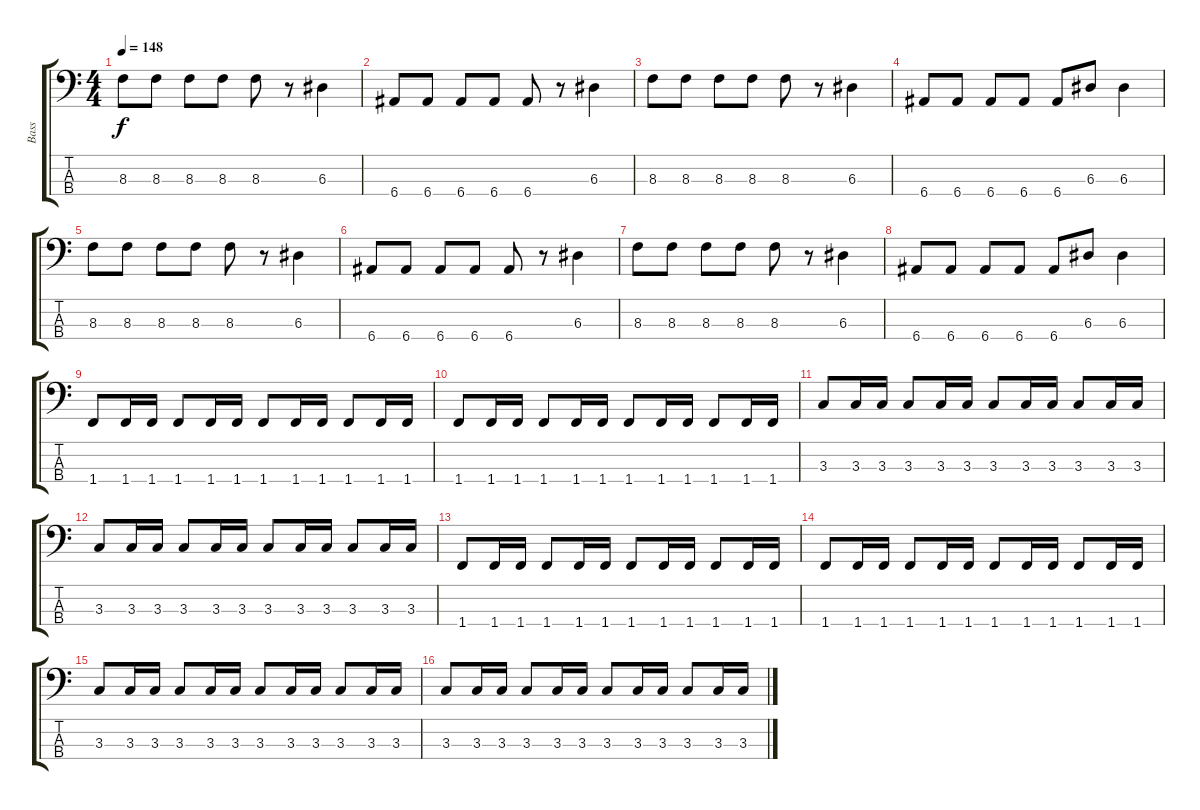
\track ("Bass" "Bass") {instrument electricbasspick}
\staff {score tabs}
\tuning (G2 D2 A1 E1) {hide}
\ts (4 4)
\tempo 148
\clef f4
\ks c
8.3.8{dy f instrument electricbasspick} 8.3.8 8.3.8 8.3.8 8.3.8 r.8 6.3.4 |
6.4.8 6.4.8 6.4.8 6.4.8 6.4.8 r.8 6.3.4 |
8.3.8 8.3.8 8.3.8 8.3.8 8.3.8 r.8 6.3.4 |
6.4.8 6.4.8 6.4.8 6.4.8 6.4.8 6.3.8 6.3.4 |
8.3.8 8.3.8 8.3.8 8.3.8 8.3.8 r.8 6.3.4 |
6.4.8 6.4.8 6.4.8 6.4.8 6.4.8 r.8 6.3.4 |
8.3.8 8.3.8 8.3.8 8.3.8 8.3.8 r.8 6.3.4 |
6.4.8 6.4.8 6.4.8 6.4.8 6.4.8 6.3.8 6.3.4 |
1.4.8 1.4.16 1.4.16 1.4.8 1.4.16 1.4.16 1.4.8 1.4.16 1.4.16 1.4.8 1.4.16 1.4.16 |
1.4.8 1.4.16 1.4.16 1.4.8 1.4.16 1.4.16 1.4.8 1.4.16 1.4.16 1.4.8 1.4.16 1.4.16 |
3.3.8 3.3.16 3.3.16 3.3.8 3.3.16 3.3.16 3.3.8 3.3.16 3.3.16 3.3.8 3.3.16 3.3.16 |
3.3.8 3.3.16 3.3.16 3.3.8 3.3.16 3.3.16 3.3.8 3.3.16 3.3.16 3.3.8 3.3.16 3.3.16 |
1.4.8 1.4.16 1.4.16 1.4.8 1.4.16 1.4.16 1.4.8 1.4.16 1.4.16 1.4.8 1.4.16 1.4.16 |
1.4.8 1.4.16 1.4.16 1.4.8 1.4.16 1.4.16 1.4.8 1.4.16 1.4.16 1.4.8 1.4.16 1.4.16 |
3.3.8 3.3.16 3.3.16 3.3.8 3.3.16 3.3.16 3.3.8 3.3.16 3.3.16 3.3.8 3.3.16 3.3.16 |
3.3.8 3.3.16 3.3.16 3.3.8 3.3.16 3.3.16 3.3.8 3.3.16 3.3.16 3.3.8 3.3.16 3.3.16
